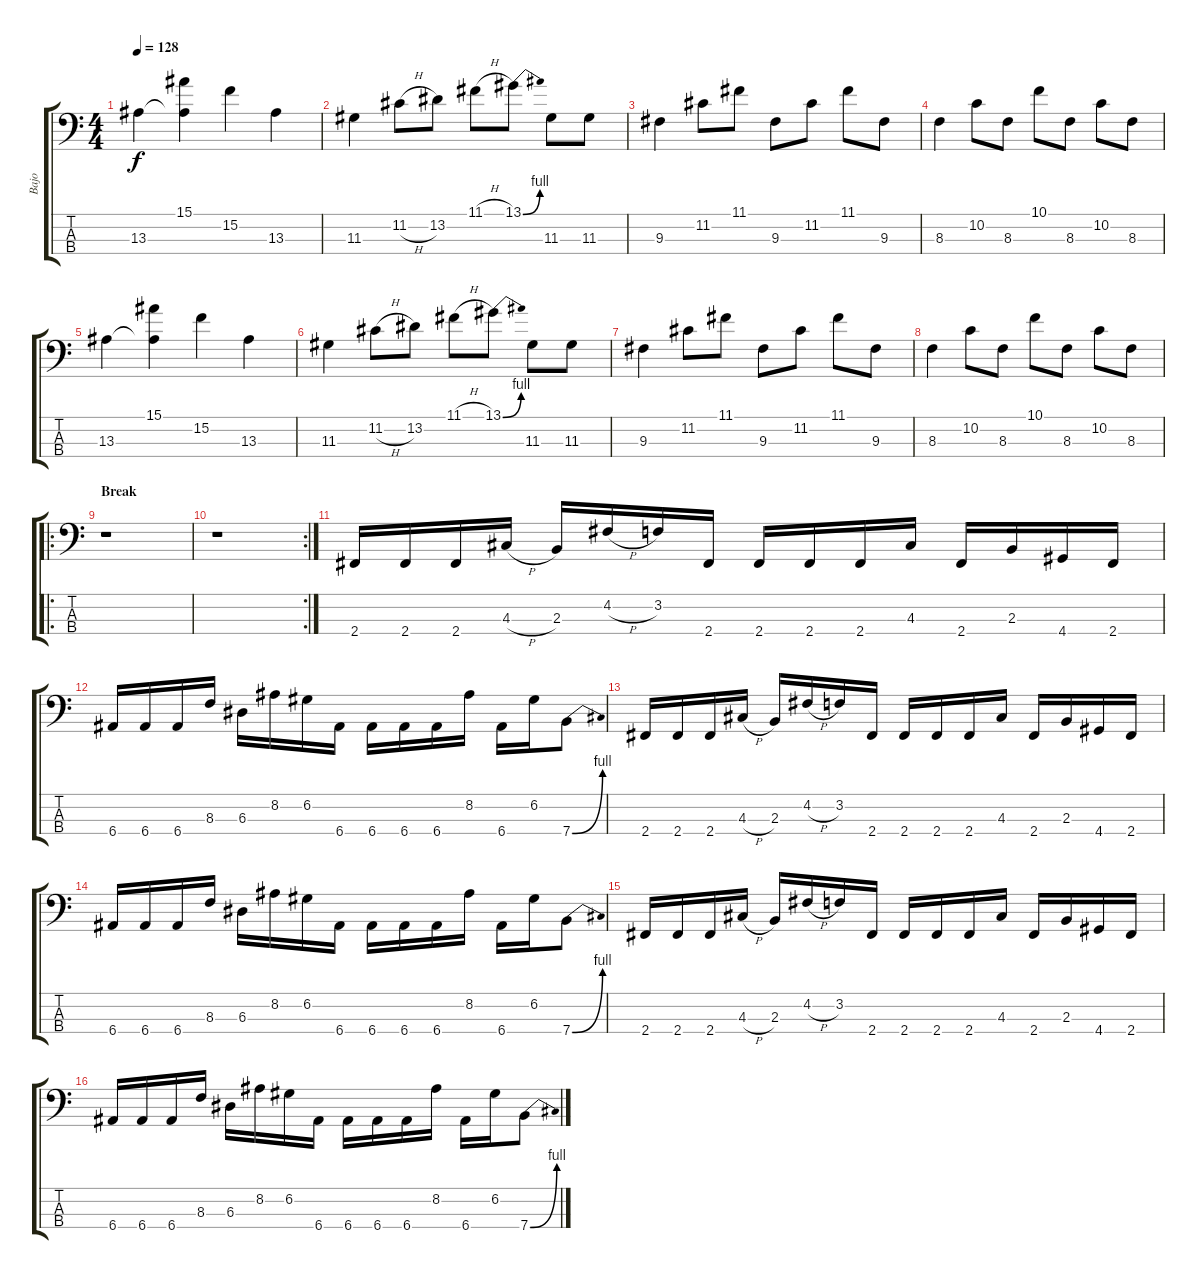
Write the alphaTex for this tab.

\track ("Bajo" "Bajo") {instrument electricbassfinger}
\staff {score tabs}
\tuning (G2 D2 A1 E1) {hide}
\ts (4 4)
\tempo 128
\clef f4
\ks c
13.3.4{dy f} (15.1 13.3{t}).4 15.2.4 13.3.4 |
11.3.4 11.2{h}.8 13.2.8 11.1{h}.8 13.1{be (bend 0 0 60 4)}.8 11.3.8 11.3.8 |
9.3.4 11.2.8 11.1.8 9.3.8 11.2.8 11.1.8 9.3.8 |
8.3.4 10.2.8 8.3.8 10.1.8 8.3.8 10.2.8 8.3.8 |
13.3.4 (15.1 13.3{t}).4 15.2.4 13.3.4 |
11.3.4 11.2{h}.8 13.2.8 11.1{h}.8 13.1{be (bend 0 0 60 4)}.8 11.3.8 11.3.8 |
9.3.4 11.2.8 11.1.8 9.3.8 11.2.8 11.1.8 9.3.8 |
8.3.4 10.2.8 8.3.8 10.1.8 8.3.8 10.2.8 8.3.8 |
\ro
\section ("" "Break")
r.1 |
\rc 2
r.1 |
2.4.16{volume 12 balance 8 instrument lead8bassandlead} 2.4.16 2.4.16 4.3{h}.16 2.3.16 4.2{h}.16 3.2.16 2.4.16 2.4.16 2.4.16 2.4.16 4.3.16 2.4.16 2.3.16 4.4.16 2.4.16 |
6.4.16 6.4.16 6.4.16 8.3.16 6.3.16 8.2.16 6.2.16 6.4.16 6.4.16 6.4.16 6.4.16 8.2.16 6.4.16 6.2.16 7.4{be (bend 0 0 60 4)}.8 |
2.4.16 2.4.16 2.4.16 4.3{h}.16 2.3.16 4.2{h}.16 3.2.16 2.4.16 2.4.16 2.4.16 2.4.16 4.3.16 2.4.16 2.3.16 4.4.16 2.4.16 |
6.4.16 6.4.16 6.4.16 8.3.16 6.3.16 8.2.16 6.2.16 6.4.16 6.4.16 6.4.16 6.4.16 8.2.16 6.4.16 6.2.16 7.4{be (bend 0 0 60 4)}.8 |
2.4.16 2.4.16 2.4.16 4.3{h}.16 2.3.16 4.2{h}.16 3.2.16 2.4.16 2.4.16 2.4.16 2.4.16 4.3.16 2.4.16 2.3.16 4.4.16 2.4.16 |
6.4.16 6.4.16 6.4.16 8.3.16 6.3.16 8.2.16 6.2.16 6.4.16 6.4.16 6.4.16 6.4.16 8.2.16 6.4.16 6.2.16 7.4{be (bend 0 0 60 4)}.8
